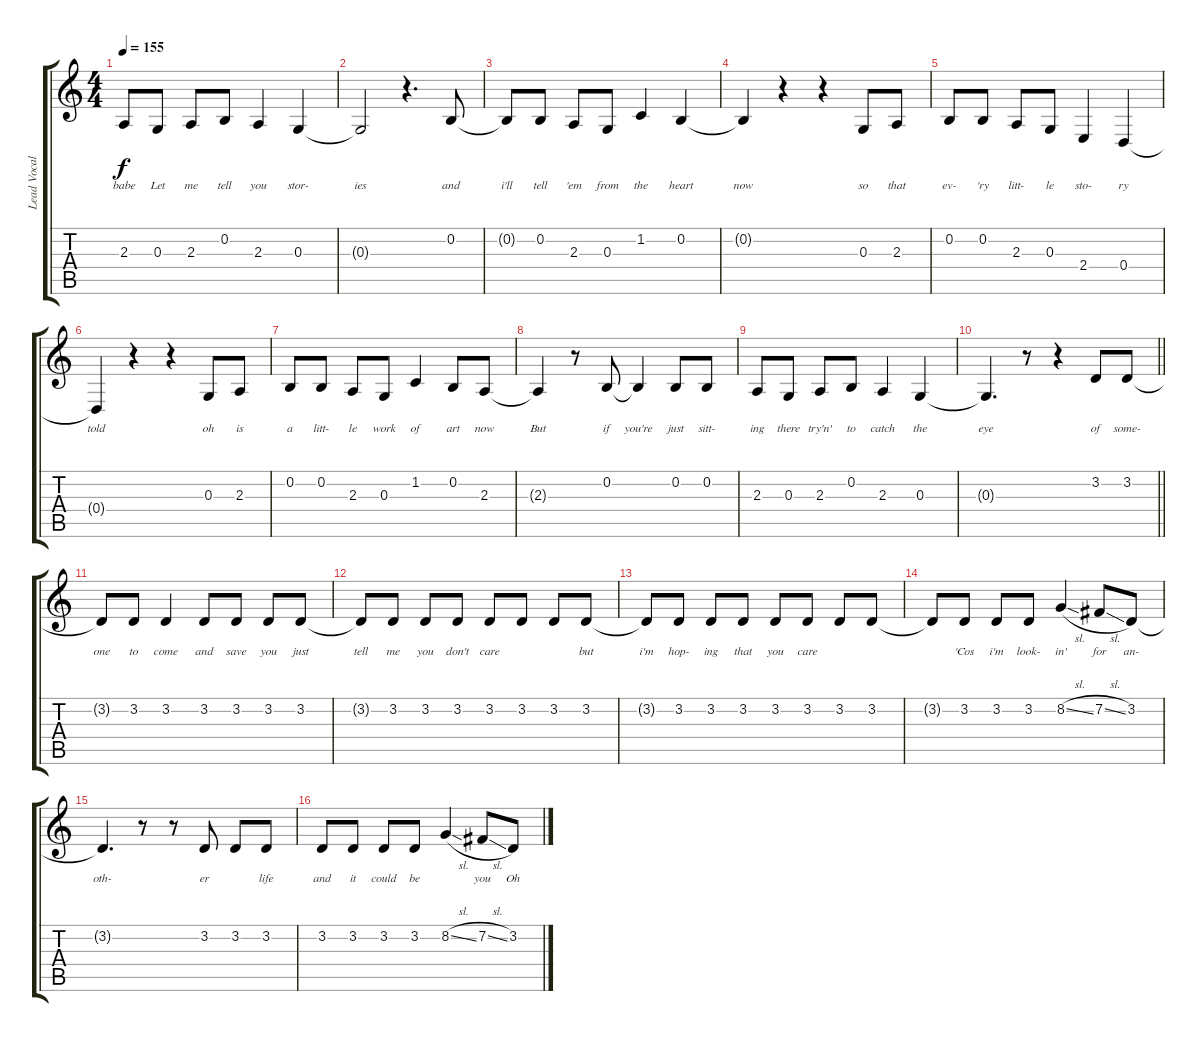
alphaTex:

\track ("Lead Vocals" "Lead Vocal") {instrument voiceoohs}
\staff {score tabs}
\tuning (E4 B3 G3 D3 A2 E2) {hide}
\ts (4 4)
\tempo 155
\clef g2
\ks c
2.3.8{lyrics (0 "babe") lyrics (1 "") lyrics (2 "") lyrics (3 "") lyrics (4 "") dy f} 0.3.8{lyrics (0 "Let") lyrics (1 "") lyrics (2 "") lyrics (3 "") lyrics (4 "")} 2.3.8{lyrics (0 "me") lyrics (1 "") lyrics (2 "") lyrics (3 "") lyrics (4 "")} 0.2.8{lyrics (0 "tell") lyrics (1 "") lyrics (2 "") lyrics (3 "") lyrics (4 "")} 2.3.4{lyrics (0 "you") lyrics (1 "") lyrics (2 "") lyrics (3 "") lyrics (4 "")} 0.3.4{lyrics (0 "stor-") lyrics (1 "") lyrics (2 "") lyrics (3 "") lyrics (4 "")} |
0.3{t}.2{lyrics (0 "ies") lyrics (1 "") lyrics (2 "") lyrics (3 "") lyrics (4 "")} r.4{d} 0.2.8{lyrics (0 "and") lyrics (1 "") lyrics (2 "") lyrics (3 "") lyrics (4 "")} |
0.2{t}.8{lyrics (0 "i'll") lyrics (1 "") lyrics (2 "") lyrics (3 "") lyrics (4 "")} 0.2.8{lyrics (0 "tell") lyrics (1 "") lyrics (2 "") lyrics (3 "") lyrics (4 "")} 2.3.8{lyrics (0 "'em") lyrics (1 "") lyrics (2 "") lyrics (3 "") lyrics (4 "")} 0.3.8{lyrics (0 "from") lyrics (1 "") lyrics (2 "") lyrics (3 "") lyrics (4 "")} 1.2.4{lyrics (0 "the") lyrics (1 "") lyrics (2 "") lyrics (3 "") lyrics (4 "")} 0.2.4{lyrics (0 "heart") lyrics (1 "") lyrics (2 "") lyrics (3 "") lyrics (4 "")} |
0.2{t}.4{lyrics (0 "now") lyrics (1 "") lyrics (2 "") lyrics (3 "") lyrics (4 "")} r.4 r.4 0.3.8{lyrics (0 "so") lyrics (1 "") lyrics (2 "") lyrics (3 "") lyrics (4 "")} 2.3.8{lyrics (0 "that") lyrics (1 "") lyrics (2 "") lyrics (3 "") lyrics (4 "")} |
0.2.8{lyrics (0 "ev-") lyrics (1 "") lyrics (2 "") lyrics (3 "") lyrics (4 "")} 0.2.8{lyrics (0 "'ry") lyrics (1 "") lyrics (2 "") lyrics (3 "") lyrics (4 "")} 2.3.8{lyrics (0 "litt-") lyrics (1 "") lyrics (2 "") lyrics (3 "") lyrics (4 "")} 0.3.8{lyrics (0 "le") lyrics (1 "") lyrics (2 "") lyrics (3 "") lyrics (4 "")} 2.4.4{lyrics (0 "sto-") lyrics (1 "") lyrics (2 "") lyrics (3 "") lyrics (4 "")} 0.4.4{lyrics (0 "ry") lyrics (1 "") lyrics (2 "") lyrics (3 "") lyrics (4 "")} |
0.4{t}.4{lyrics (0 "told") lyrics (1 "") lyrics (2 "") lyrics (3 "") lyrics (4 "")} r.4 r.4 0.3.8{lyrics (0 "oh") lyrics (1 "") lyrics (2 "") lyrics (3 "") lyrics (4 "")} 2.3.8{lyrics (0 "is") lyrics (1 "") lyrics (2 "") lyrics (3 "") lyrics (4 "")} |
0.2.8{lyrics (0 "a") lyrics (1 "") lyrics (2 "") lyrics (3 "") lyrics (4 "")} 0.2.8{lyrics (0 "litt-") lyrics (1 "") lyrics (2 "") lyrics (3 "") lyrics (4 "")} 2.3.8{lyrics (0 "le") lyrics (1 "") lyrics (2 "") lyrics (3 "") lyrics (4 "")} 0.3.8{lyrics (0 "work") lyrics (1 "") lyrics (2 "") lyrics (3 "") lyrics (4 "")} 1.2.4{lyrics (0 "of") lyrics (1 "") lyrics (2 "") lyrics (3 "") lyrics (4 "")} 0.2.8{lyrics (0 "art") lyrics (1 "") lyrics (2 "") lyrics (3 "") lyrics (4 "")} 2.3.8{lyrics (0 "now") lyrics (1 "") lyrics (2 "") lyrics (3 "") lyrics (4 "")} |
2.3{t}.4{lyrics (0 "But") lyrics (1 "") lyrics (2 "") lyrics (3 "") lyrics (4 "")} r.8 0.2.8{lyrics (0 "if") lyrics (1 "") lyrics (2 "") lyrics (3 "") lyrics (4 "")} 0.2{t}.4{lyrics (0 "you're") lyrics (1 "") lyrics (2 "") lyrics (3 "") lyrics (4 "")} 0.2.8{lyrics (0 "just") lyrics (1 "") lyrics (2 "") lyrics (3 "") lyrics (4 "")} 0.2.8{lyrics (0 "sitt-") lyrics (1 "") lyrics (2 "") lyrics (3 "") lyrics (4 "")} |
2.3.8{lyrics (0 "ing") lyrics (1 "") lyrics (2 "") lyrics (3 "") lyrics (4 "")} 0.3.8{lyrics (0 "there") lyrics (1 "") lyrics (2 "") lyrics (3 "") lyrics (4 "")} 2.3.8{lyrics (0 "try'n'") lyrics (1 "") lyrics (2 "") lyrics (3 "") lyrics (4 "")} 0.2.8{lyrics (0 "to") lyrics (1 "") lyrics (2 "") lyrics (3 "") lyrics (4 "")} 2.3.4{lyrics (0 "catch") lyrics (1 "") lyrics (2 "") lyrics (3 "") lyrics (4 "")} 0.3.4{lyrics (0 "the") lyrics (1 "") lyrics (2 "") lyrics (3 "") lyrics (4 "")} |
\barLineRight lightlight
0.3{t}.4{d lyrics (0 "eye") lyrics (1 "") lyrics (2 "") lyrics (3 "") lyrics (4 "")} r.8 r.4 3.2.8{lyrics (0 "of") lyrics (1 "") lyrics (2 "") lyrics (3 "") lyrics (4 "")} 3.2.8{lyrics (0 "some-") lyrics (1 "") lyrics (2 "") lyrics (3 "") lyrics (4 "")} |
3.2{t}.8{lyrics (0 "one") lyrics (1 "") lyrics (2 "") lyrics (3 "") lyrics (4 "")} 3.2.8{lyrics (0 "to") lyrics (1 "") lyrics (2 "") lyrics (3 "") lyrics (4 "")} 3.2.4{lyrics (0 "come") lyrics (1 "") lyrics (2 "") lyrics (3 "") lyrics (4 "")} 3.2.8{lyrics (0 "and") lyrics (1 "") lyrics (2 "") lyrics (3 "") lyrics (4 "")} 3.2.8{lyrics (0 "save") lyrics (1 "") lyrics (2 "") lyrics (3 "") lyrics (4 "")} 3.2.8{lyrics (0 "you") lyrics (1 "") lyrics (2 "") lyrics (3 "") lyrics (4 "")} 3.2.8{lyrics (0 "just") lyrics (1 "") lyrics (2 "") lyrics (3 "") lyrics (4 "")} |
3.2{t}.8{lyrics (0 "tell") lyrics (1 "") lyrics (2 "") lyrics (3 "") lyrics (4 "")} 3.2.8{lyrics (0 "me") lyrics (1 "") lyrics (2 "") lyrics (3 "") lyrics (4 "")} 3.2.8{lyrics (0 "you") lyrics (1 "") lyrics (2 "") lyrics (3 "") lyrics (4 "")} 3.2.8{lyrics (0 "don't") lyrics (1 "") lyrics (2 "") lyrics (3 "") lyrics (4 "")} 3.2.8{lyrics (0 "care") lyrics (1 "") lyrics (2 "") lyrics (3 "") lyrics (4 "")} 3.2.8{lyrics (0 "") lyrics (1 "") lyrics (2 "") lyrics (3 "") lyrics (4 "")} 3.2.8{lyrics (0 "") lyrics (1 "") lyrics (2 "") lyrics (3 "") lyrics (4 "")} 3.2.8{lyrics (0 "but") lyrics (1 "") lyrics (2 "") lyrics (3 "") lyrics (4 "")} |
3.2{t}.8{lyrics (0 "i'm") lyrics (1 "") lyrics (2 "") lyrics (3 "") lyrics (4 "")} 3.2.8{lyrics (0 "hop-") lyrics (1 "") lyrics (2 "") lyrics (3 "") lyrics (4 "")} 3.2.8{lyrics (0 "ing") lyrics (1 "") lyrics (2 "") lyrics (3 "") lyrics (4 "")} 3.2.8{lyrics (0 "that") lyrics (1 "") lyrics (2 "") lyrics (3 "") lyrics (4 "")} 3.2.8{lyrics (0 "you") lyrics (1 "") lyrics (2 "") lyrics (3 "") lyrics (4 "")} 3.2.8{lyrics (0 "care") lyrics (1 "") lyrics (2 "") lyrics (3 "") lyrics (4 "")} 3.2.8{lyrics (0 "") lyrics (1 "") lyrics (2 "") lyrics (3 "") lyrics (4 "")} 3.2.8{lyrics (0 "") lyrics (1 "") lyrics (2 "") lyrics (3 "") lyrics (4 "")} |
3.2{t}.8{lyrics (0 "") lyrics (1 "") lyrics (2 "") lyrics (3 "") lyrics (4 "")} 3.2.8{lyrics (0 "'Cos") lyrics (1 "") lyrics (2 "") lyrics (3 "") lyrics (4 "")} 3.2.8{lyrics (0 "i'm") lyrics (1 "") lyrics (2 "") lyrics (3 "") lyrics (4 "")} 3.2.8{lyrics (0 "look-") lyrics (1 "") lyrics (2 "") lyrics (3 "") lyrics (4 "")} 8.2{sl}.4{lyrics (0 "in'") lyrics (1 "") lyrics (2 "") lyrics (3 "") lyrics (4 "")} 7.2{sl}.8{lyrics (0 "for") lyrics (1 "") lyrics (2 "") lyrics (3 "") lyrics (4 "")} 3.2.8{lyrics (0 "an-") lyrics (1 "") lyrics (2 "") lyrics (3 "") lyrics (4 "")} |
3.2{t}.4{d lyrics (0 "oth-") lyrics (1 "") lyrics (2 "") lyrics (3 "") lyrics (4 "")} r.8 r.8 3.2.8{lyrics (0 "er") lyrics (1 "") lyrics (2 "") lyrics (3 "") lyrics (4 "")} 3.2.8{lyrics (0 "") lyrics (1 "") lyrics (2 "") lyrics (3 "") lyrics (4 "")} 3.2.8{lyrics (0 "life") lyrics (1 "") lyrics (2 "") lyrics (3 "") lyrics (4 "")} |
3.2.8{lyrics (0 "and") lyrics (1 "") lyrics (2 "") lyrics (3 "") lyrics (4 "")} 3.2.8{lyrics (0 "it") lyrics (1 "") lyrics (2 "") lyrics (3 "") lyrics (4 "")} 3.2.8{lyrics (0 "could") lyrics (1 "") lyrics (2 "") lyrics (3 "") lyrics (4 "")} 3.2.8{lyrics (0 "be") lyrics (1 "") lyrics (2 "") lyrics (3 "") lyrics (4 "")} 8.2{sl}.4{lyrics (0 "") lyrics (1 "") lyrics (2 "") lyrics (3 "") lyrics (4 "")} 7.2{sl}.8{lyrics (0 "you") lyrics (1 "") lyrics (2 "") lyrics (3 "") lyrics (4 "")} 3.2.8{lyrics (0 "Oh") lyrics (1 "") lyrics (2 "") lyrics (3 "") lyrics (4 "")}
